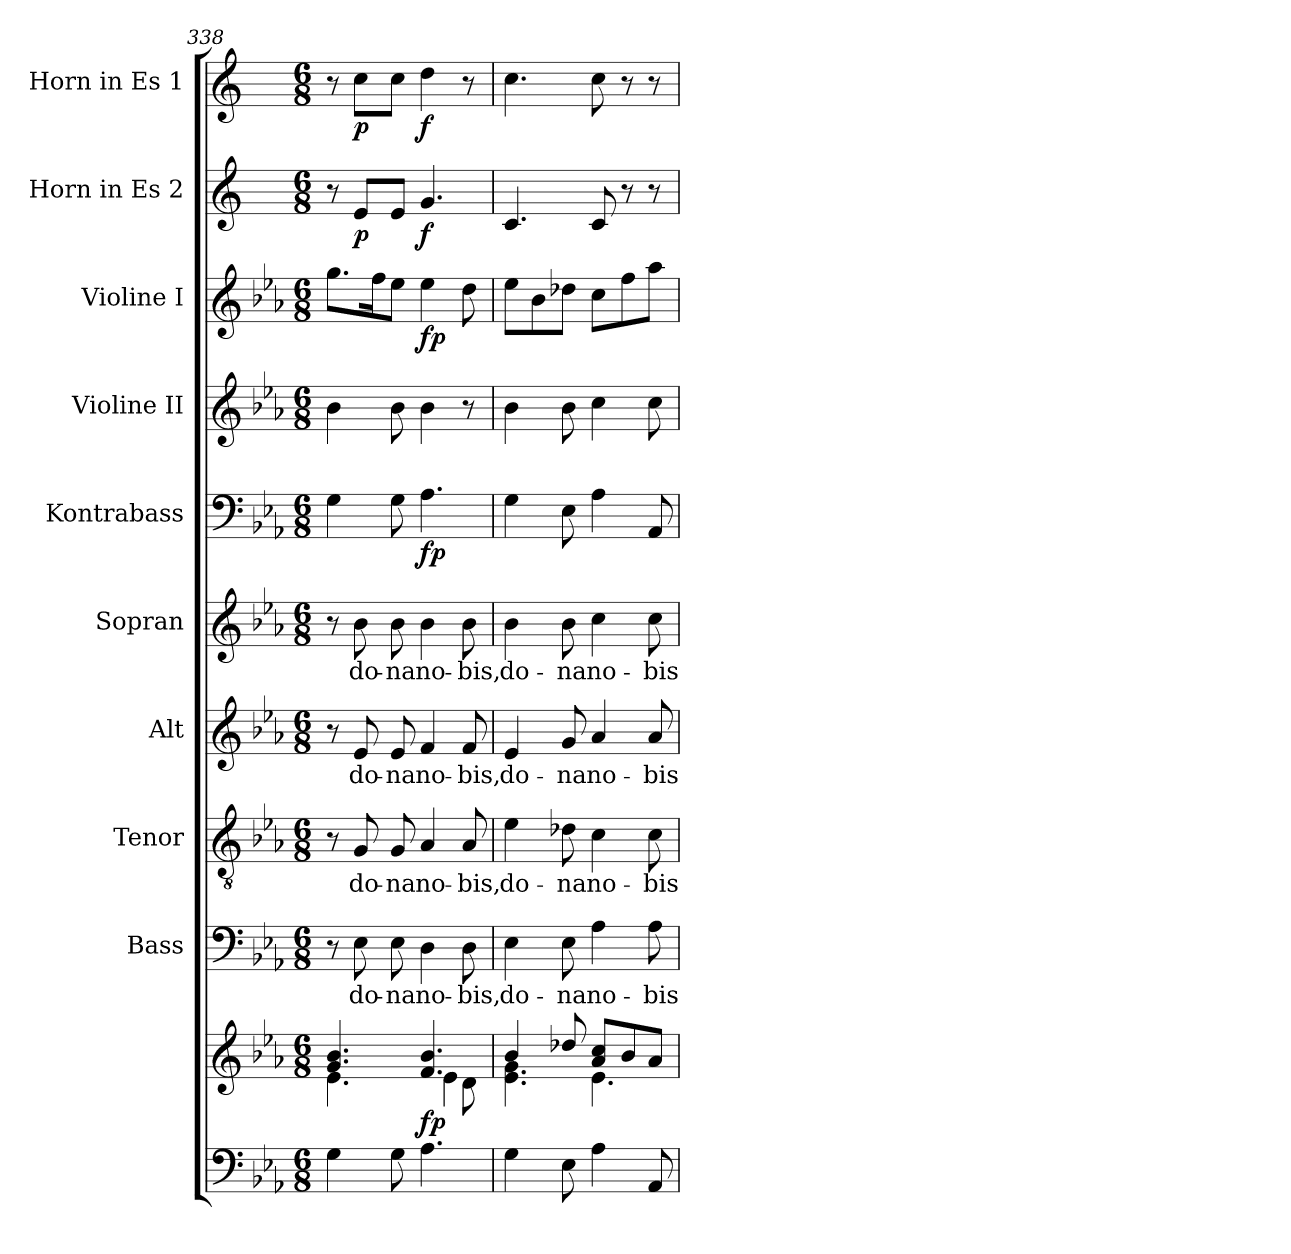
**kern	**kern	**dynam	**kern	**text	**kern	**text	**kern	**text	**kern	**text	**kern	**dynam	**kern	**kern	**dynam	**kern	**dynam	**kern	**dynam
*part10	*part10	*part10	*part9	*part9	*part8	*part8	*part7	*part7	*part6	*part6	*part5	*part5	*part4	*part3	*part3	*part2	*part2	*part1	*part1
*staff11	*staff10	*staff10/11	*staff9	*staff9	*staff8	*staff8	*staff7	*staff7	*staff6	*staff6	*staff5	*staff5	*staff4	*staff3	*staff3	*staff2	*staff2	*staff1	*staff1
*	*	*	*I"Bass	*	*I"Tenor	*	*I"Alt	*	*I"Sopran	*	*I"Kontrabass	*	*I"Violine II	*I"Violine I	*	*I"Horn in Es 2	*	*I"Horn in Es 1	*
*	*	*	*I'B.	*	*I'T.	*	*I'A.	*	*I'S.	*	*I'Kb.	*	*I'Vl. II	*I'Vl. I	*	*I'Hr. Es 2	*	*I'Hr. Es 1	*
*clefF4	*clefG2	*	*clefF4	*	*clefGv2	*	*clefG2	*	*clefG2	*	*clefF4	*	*clefG2	*clefG2	*	*clefG2	*	*clefG2	*
*	*	*	*	*	*	*	*	*	*	*	*ITrd7c12	*	*	*	*	*ITrd5c9	*	*ITrd5c9	*
*k[b-e-a-]	*k[b-e-a-]	*	*k[b-e-a-]	*	*k[b-e-a-]	*	*k[b-e-a-]	*	*k[b-e-a-]	*	*k[b-e-a-]	*	*k[b-e-a-]	*k[b-e-a-]	*	*k[b-e-a-]	*	*k[b-e-a-]	*
*E-:	*E-:	*	*E-:	*	*E-:	*	*E-:	*	*E-:	*	*E-:	*	*E-:	*E-:	*	*E-:	*	*E-:	*
*M6/8	*M6/8	*	*M6/8	*	*M6/8	*	*M6/8	*	*M6/8	*	*M6/8	*	*M6/8	*M6/8	*	*M6/8	*	*M6/8	*
=338	=338	=338	=338	=338	=338	=338	=338	=338	=338	=338	=338	=338	=338	=338	=338	=338	=338	=338	=338
*	*^	*	*	*	*	*	*	*	*	*	*	*	*	*	*	*	*	*	*
4G\	4.g/ 4.b-/	4.e-\	.	8r	.	8r	.	8r	.	8r	.	4GG\	.	4b-\	8.gg\L	.	8r	.	8r	.
!	!	!	!	!	!LO:LY:b	!	!LO:LY:b	!	!LO:LY:b	!	!LO:LY:b	!	!	!	!	!	!	!LO:DY:b	!	!LO:DY:b
.	.	.	.	8E-\	do-	8G/	do-	8e-/	do-	8b-\	do-	.	.	.	.	.	8G/L	p	8e-\L	p
.	.	.	.	.	.	.	.	.	.	.	.	.	.	.	16ff\k	.	.	.	.	.
!	!	!	!	!	!LO:LY:b	!	!LO:LY:b	!	!LO:LY:b	!	!LO:LY:b	!	!	!	!	!	!	!	!	!
8G\	.	.	.	8E-\	-na	8G/	-na	8e-/	-na	8b-\	-na	8GG\	.	8b-\	8ee-\J	.	8G/J	.	8e-\J	.
!	!	!	!LO:DY:a=2	!	!LO:LY:b	!	!LO:LY:b	!	!LO:LY:b	!	!LO:LY:b	!	!LO:DY:b	!	!	!LO:DY:b	!	!LO:DY:b	!	!LO:DY:b
4.A-\	4.f/ 4.b-/	4e-\	fp	4D\	no-	4A-/	no-	4f/	no-	4b-\	no-	4.AA-\	fp	4b-\	4ee-\	fp	4.B-/	f	4f\	f
!	!	!	!	!	!LO:LY:b	!	!LO:LY:b	!	!LO:LY:b	!	!LO:LY:b	!	!	!	!	!	!	!	!	!
.	.	8d\	.	8D\	-bis,	8A-/	-bis,	8f/	-bis,	8b-\	-bis,	.	.	8r	8dd\	.	.	.	8r	.
=339	=339	=339	=339	=339	=339	=339	=339	=339	=339	=339	=339	=339	=339	=339	=339	=339	=339	=339	=339	=339
!	!	!	!	!	!LO:LY:b	!	!LO:LY:b	!	!LO:LY:b	!	!LO:LY:b	!	!	!	!	!	!	!	!	!
4G\	4b-/	4.e-\ 4.g\	.	4E-\	do-	4e-\	do-	4e-/	do-	4b-\	do-	4GG\	.	4b-\	8ee-\L	.	4.E-/	.	4.e-\	.
.	.	.	.	.	.	.	.	.	.	.	.	.	.	.	8b-\	.	.	.	.	.
!	!	!	!	!	!LO:LY:b	!	!LO:LY:b	!	!LO:LY:b	!	!LO:LY:b	!	!	!	!	!	!	!	!	!
8E-\	8dd-X/	.	.	8E-\	-na	8d-X\	-na	8g/	-na	8b-\	-na	8EE-\	.	8b-\	8dd-X\J	.	.	.	.	.
!	!	!	!	!	!LO:LY:b	!	!LO:LY:b	!	!LO:LY:b	!	!LO:LY:b	!	!	!	!	!	!	!	!	!
4A-\	8a-/ 8cc/L	4.e-\	.	4A-\	no-	4c\	no-	4a-/	no-	4cc\	no-	4AA-\	.	4cc\	8cc\L	.	8E-/	.	8e-\	.
.	8b-/	.	.	.	.	.	.	.	.	.	.	.	.	.	8ff\	.	8r	.	8r	.
!	!	!	!	!	!LO:LY:b	!	!LO:LY:b	!	!LO:LY:b	!	!LO:LY:b	!	!	!	!	!	!	!	!	!
8AA-/	8a-/J	.	.	8A-\	-bis	8c\	-bis	8a-/	-bis	8cc\	-bis	8AAA-/	.	8cc\	8aa-\J	.	8r	.	8r	.
*	*v	*v	*	*	*	*	*	*	*	*	*	*	*	*	*	*	*	*	*	*
=	=	=	=	=	=	=	=	=	=	=	=	=	=	=	=	=	=	=	=
*-	*-	*-	*-	*-	*-	*-	*-	*-	*-	*-	*-	*-	*-	*-	*-	*-	*-	*-	*-
